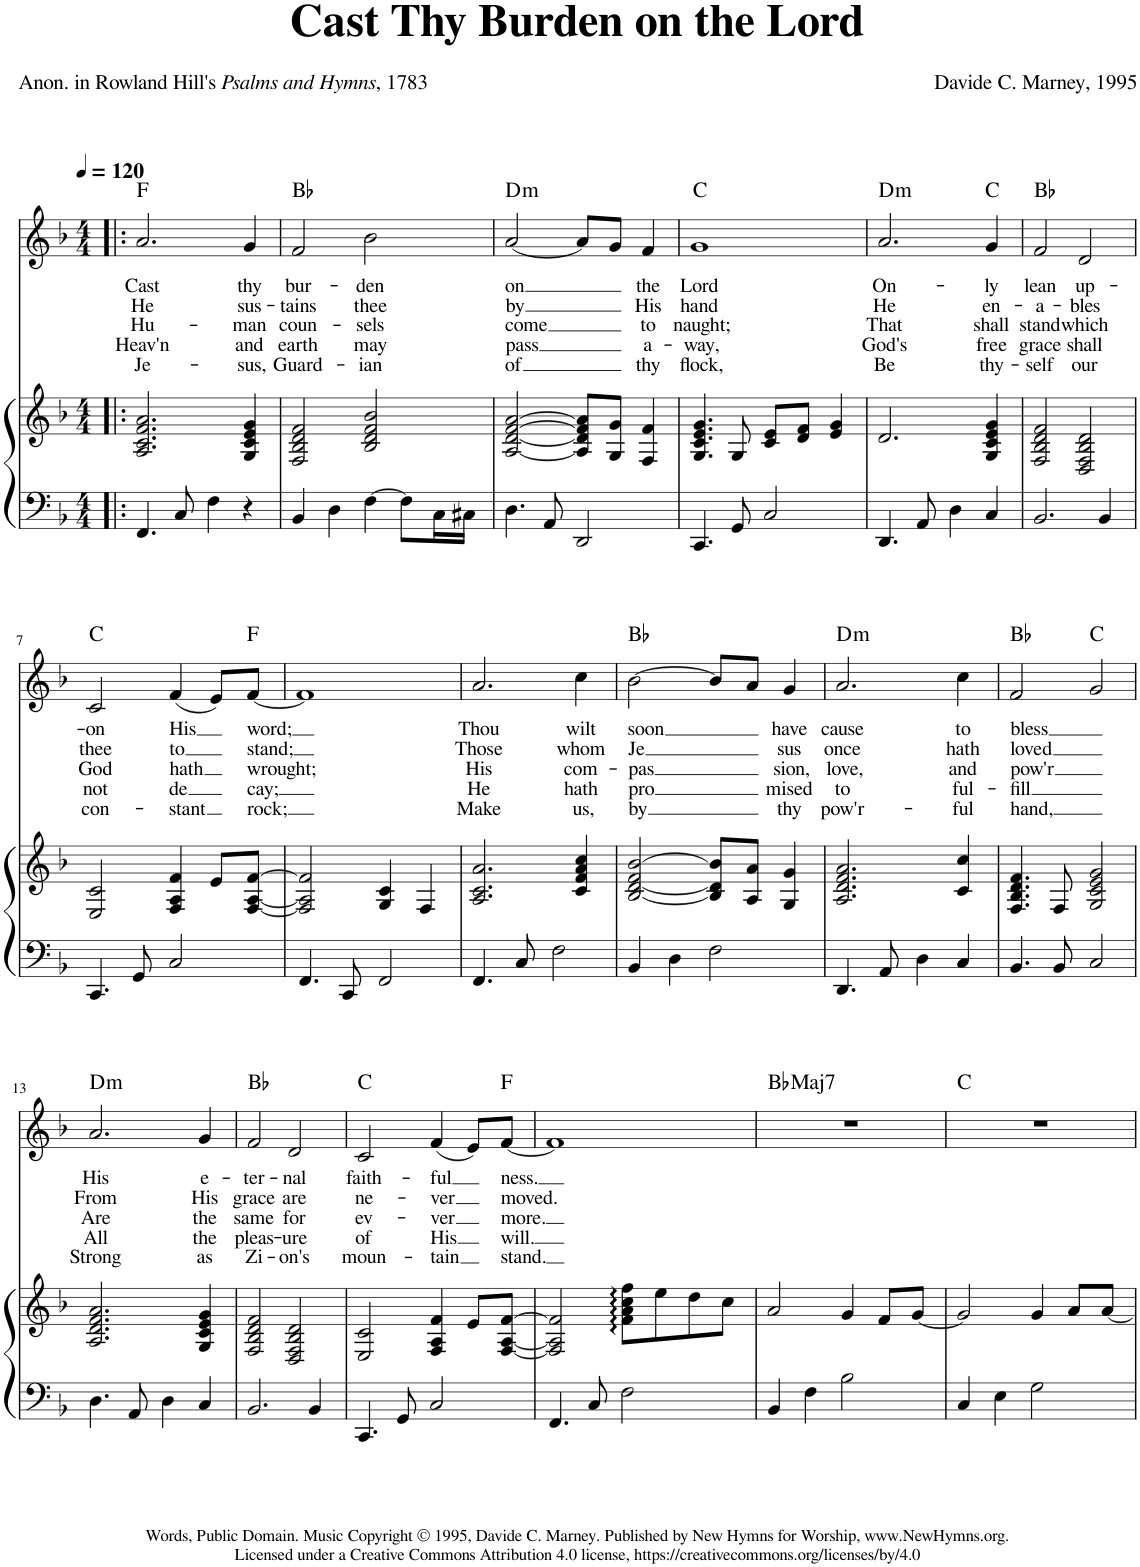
**kern	**kern	**kern	**text	**text	**text	**text	**text	**harte
*part2	*part2	*part1	*part1	*part1	*part1	*part1	*part1	*part1
*staff3	*staff2	*staff1	*staff1	*staff1	*staff1	*staff1	*staff1	*
*I"Piano	*	*I"Voice	*	*	*	*	*	*
*I'Pno	*	*I'V	*	*	*	*	*	*
*clefF4	*clefG2	*clefG2	*	*	*	*	*	*
*k[b-]	*k[b-]	*k[b-]	*	*	*	*	*	*
*F:	*F:	*F:	*	*	*	*	*	*
*M4/4	*M4/4	*M4/4	*	*	*	*	*	*
*MM120	*MM120	*MM120	*	*	*	*	*	*
=1!|:	=1!|:	=1!|:	=1!|:	=1!|:	=1!|:	=1!|:	=1!|:	=1!|:
!	!	!	!LO:LY:b	!LO:LY:b	!LO:LY:b	!LO:LY:b	!LO:LY:b	!
4.FF/	2.A/ 2.c/ 2.f/ 2.a/	2.a/	-Cast	-He	-Hu-	-Heav'n	-Je-	F:maj
8C/	.	.	.	.	.	.	.	.
4F\	.	.	.	.	.	.	.	.
!	!	!	!LO:LY:b	!LO:LY:b	!LO:LY:b	!LO:LY:b	!LO:LY:b	!
4r	4G/ 4c/ 4e/ 4g/	4g/	-thy	-sus-	-man	-and	-sus,	.
=2	=2	=2	=2	=2	=2	=2	=2	=2
!	!	!	!LO:LY:b	!LO:LY:b	!LO:LY:b	!LO:LY:b	!LO:LY:b	!
4BB-/	2F/ 2B-/ 2d/ 2f/	2f/	-bur-	-tains	-coun-	-earth	-Guard-	Bb:maj
4D\	.	.	.	.	.	.	.	.
!	!	!	!LO:LY:b	!LO:LY:b	!LO:LY:b	!LO:LY:b	!LO:LY:b	!
[4F\	2B-/ 2d/ 2f/ 2b-/	2b-\	-den	-thee	-sels	-may	-ian	.
8F\L]	.	.	.	.	.	.	.	.
16C\L	.	.	.	.	.	.	.	.
16C#X\JJ	.	.	.	.	.	.	.	.
=3	=3	=3	=3	=3	=3	=3	=3	=3
!	!	!	!LO:LY:b	!LO:LY:b	!LO:LY:b	!LO:LY:b	!LO:LY:b	!LO:H:kt=m
4.D\	[2A/ [2d/ [2f/ [2a/	[2a/	-on	-by	-come	-pass	-of	D:min
8AA/	.	.	.	.	.	.	.	.
2DD/	8A/] 8d/] 8f/] 8a/]L	8a/L]	.	.	.	.	.	.
.	8G/ 8g/J	8g/J	.	.	.	.	.	.
!	!	!	!LO:LY:b	!LO:LY:b	!LO:LY:b	!LO:LY:b	!LO:LY:b	!
.	4F/ 4f/	4f/	-the	-His	-to	-a-	-thy	.
=4	=4	=4	=4	=4	=4	=4	=4	=4
!	!	!	!LO:LY:b	!LO:LY:b	!LO:LY:b	!LO:LY:b	!LO:LY:b	!
4.CC/	4.G/ 4.c/ 4.e/ 4.g/	1g	-Lord	-hand	-naught;	-way,	-flock,	C:maj
8GG/	8G/	.	.	.	.	.	.	.
2C/	8c/ 8e/L	.	.	.	.	.	.	.
.	8d/ 8f/J	.	.	.	.	.	.	.
.	4e/ 4g/	.	.	.	.	.	.	.
=5	=5	=5	=5	=5	=5	=5	=5	=5
!	!	!	!LO:LY:b	!LO:LY:b	!LO:LY:b	!LO:LY:b	!LO:LY:b	!LO:H:kt=m
4.DD/	2.d/	2.a/	-On-	-He	-That	-God's	-Be	D:min
8AA/	.	.	.	.	.	.	.	.
4D\	.	.	.	.	.	.	.	.
!	!	!	!LO:LY:b	!LO:LY:b	!LO:LY:b	!LO:LY:b	!LO:LY:b	!
4C/	4G/ 4c/ 4e/ 4g/	4g/	-ly	-en-	-shall	-free	-thy-	C:maj
=6	=6	=6	=6	=6	=6	=6	=6	=6
!	!	!	!LO:LY:b	!LO:LY:b	!LO:LY:b	!LO:LY:b	!LO:LY:b	!
2.BB-/	2F/ 2B-/ 2d/ 2f/	2f/	-lean	-a-	-stand	-grace	-self	Bb:maj
!	!	!	!LO:LY:b	!LO:LY:b	!LO:LY:b	!LO:LY:b	!LO:LY:b	!
.	2D/ 2F/ 2B-/ 2d/	2d/	-up-	-bles	-which	-shall	-our	.
4BB-/	.	.	.	.	.	.	.	.
!!LO:LB:g=z
=7	=7	=7	=7	=7	=7	=7	=7	=7
!	!	!	!LO:LY:b	!LO:LY:b	!LO:LY:b	!LO:LY:b	!LO:LY:b	!
4.CC/	2E/ 2c/	2c/	-on	-thee	-God	-not	-con-	C:maj
8GG/	.	.	.	.	.	.	.	.
!	!	!	!LO:LY:b	!LO:LY:b	!LO:LY:b	!LO:LY:b	!LO:LY:b	!
2C/	4F/ 4A/ 4f/	(4f/	-His	-to	-hath	-de-	-stant	.
.	8e/L	8e/L)	.	.	.	.	.	.
!	!	!	!LO:LY:b	!LO:LY:b	!LO:LY:b	!LO:LY:b	!LO:LY:b	!
.	[8F/ [8A/ [8f/J	[8f/J	-word;	-stand;	-wrought;	-cay;	-rock;	F:maj
=8	=8	=8	=8	=8	=8	=8	=8	=8
4.FF/	2F/] 2A/] 2f/]	1f]	.	.	.	.	.	.
8CC/	.	.	.	.	.	.	.	.
2FF/	4G/ 4c/	.	.	.	.	.	.	.
.	4F/	.	.	.	.	.	.	.
=9	=9	=9	=9	=9	=9	=9	=9	=9
!	!	!	!LO:LY:b	!LO:LY:b	!LO:LY:b	!LO:LY:b	!LO:LY:b	!
4.FF/	2.A/ 2.c/ 2.a/	2.a/	-Thou	-Those	-His	-He	-Make	.
8C/	.	.	.	.	.	.	.	.
2F\	.	.	.	.	.	.	.	.
!	!	!	!LO:LY:b	!LO:LY:b	!LO:LY:b	!LO:LY:b	!LO:LY:b	!
.	4c/ 4f/ 4a/ 4cc/	4cc\	-wilt	-whom	-com-	-hath	-us,	.
=10	=10	=10	=10	=10	=10	=10	=10	=10
!	!	!	!LO:LY:b	!LO:LY:b	!LO:LY:b	!LO:LY:b	!LO:LY:b	!
4BB-/	[2B-/ [2d/ 2f/ [2b-/	[2b-\	-soon	-Je-	-pas-	-pro-	-by	Bb:maj
4D\	.	.	.	.	.	.	.	.
2F\	8B-/] 8d/] 8b-/]L	8b-/L]	.	.	.	.	.	.
.	8A/ 8a/J	8a/J	.	.	.	.	.	.
!	!	!	!LO:LY:b	!LO:LY:b	!LO:LY:b	!LO:LY:b	!LO:LY:b	!
.	4G/ 4g/	4g/	-have	-sus	-sion,	-mised	-thy	.
=11	=11	=11	=11	=11	=11	=11	=11	=11
!	!	!	!LO:LY:b	!LO:LY:b	!LO:LY:b	!LO:LY:b	!LO:LY:b	!LO:H:kt=m
4.DD/	2.A/ 2.d/ 2.f/ 2.a/	2.a/	-cause	-once	-love,	-to	-pow'r-	D:min
8AA/	.	.	.	.	.	.	.	.
4D\	.	.	.	.	.	.	.	.
!	!	!	!LO:LY:b	!LO:LY:b	!LO:LY:b	!LO:LY:b	!LO:LY:b	!
4C/	4c/ 4cc/	4cc\	-to	-hath	-and	-ful-	-ful	.
=12	=12	=12	=12	=12	=12	=12	=12	=12
!	!	!	!LO:LY:b	!LO:LY:b	!LO:LY:b	!LO:LY:b	!LO:LY:b	!
4.BB-/	4.F/ 4.B-/ 4.d/ 4.f/	2f/	-bless	-loved	-pow'r	-fill	-hand,	Bb:maj
8BB-/	8F/	.	.	.	.	.	.	.
2C/	2G/ 2c/ 2e/ 2g/	2g/	.	.	.	.	.	C:maj
!!LO:LB:g=z
=13	=13	=13	=13	=13	=13	=13	=13	=13
!	!	!	!LO:LY:b	!LO:LY:b	!LO:LY:b	!LO:LY:b	!LO:LY:b	!LO:H:kt=m
4.D\	2.A/ 2.d/ 2.f/ 2.a/	2.a/	-His	-From	-Are	-All	-Strong	D:min
8AA/	.	.	.	.	.	.	.	.
4D\	.	.	.	.	.	.	.	.
!	!	!	!LO:LY:b	!LO:LY:b	!LO:LY:b	!LO:LY:b	!LO:LY:b	!
4C/	4G/ 4c/ 4e/ 4g/	4g/	-e-	-His	-the	-the	-as	.
=14	=14	=14	=14	=14	=14	=14	=14	=14
!	!	!	!LO:LY:b	!LO:LY:b	!LO:LY:b	!LO:LY:b	!LO:LY:b	!
2.BB-/	2F/ 2B-/ 2d/ 2f/	2f/	-ter-	-grace	-same	-pleas-	-Zi-	Bb:maj
!	!	!	!LO:LY:b	!LO:LY:b	!LO:LY:b	!LO:LY:b	!LO:LY:b	!
.	2D/ 2F/ 2B-/ 2d/	2d/	-nal	-are	-for	-ure	-on's	.
4BB-/	.	.	.	.	.	.	.	.
=15	=15	=15	=15	=15	=15	=15	=15	=15
!	!	!	!LO:LY:b	!LO:LY:b	!LO:LY:b	!LO:LY:b	!LO:LY:b	!
4.CC/	2E/ 2c/	2c/	-faith-	-ne-	-ev-	-of	-moun-	C:maj
8GG/	.	.	.	.	.	.	.	.
!	!	!	!LO:LY:b	!LO:LY:b	!LO:LY:b	!LO:LY:b	!LO:LY:b	!
2C/	4F/ 4A/ 4f/	(4f/	-ful-	-ver	-ver-	-His	-tain	.
.	8e/L	8e/L)	.	.	.	.	.	.
!	!	!	!LO:LY:b	!LO:LY:b	!LO:LY:b	!LO:LY:b	!LO:LY:b	!
.	[8F/ [8A/ [8f/J	[8f/J	-ness.	-moved.	-more.	-will.	-stand.	F:maj
=16	=16	=16	=16	=16	=16	=16	=16	=16
4.FF/	2F/] 2A/] 2f/]	1f]	.	.	.	.	.	.
8C/	.	.	.	.	.	.	.	.
2F\	8f\ 8a\ 8cc\ 8ff\L	.	.	.	.	.	.	.
.	8ee\	.	.	.	.	.	.	.
.	8dd\	.	.	.	.	.	.	.
.	8cc\J	.	.	.	.	.	.	.
=17	=17	=17	=17	=17	=17	=17	=17	=17
!	!	!	!	!	!	!	!	!LO:H:kt=Maj7
4BB-/	2a/	1r	.	.	.	.	.	Bb:maj7
4F\	.	.	.	.	.	.	.	.
2B-\	4g/	.	.	.	.	.	.	.
.	8f/L	.	.	.	.	.	.	.
.	[8g/J	.	.	.	.	.	.	.
=18	=18	=18	=18	=18	=18	=18	=18	=18
4C/	2g/]	1r	.	.	.	.	.	C:maj
4E\	.	.	.	.	.	.	.	.
2G\	4g/	.	.	.	.	.	.	.
.	8a/L	.	.	.	.	.	.	.
.	[8a/J	.	.	.	.	.	.	.
=	=	=	=	=	=	=	=	=
*-	*-	*-	*-	*-	*-	*-	*-	*-
